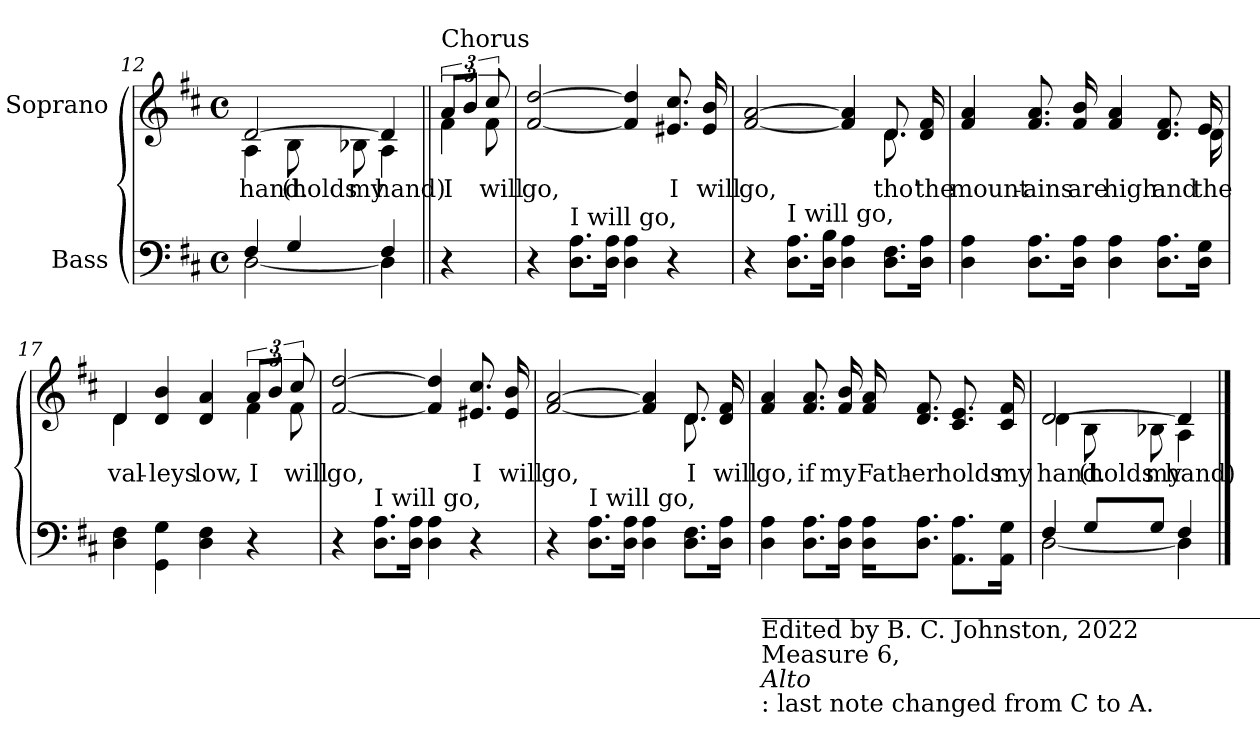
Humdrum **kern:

**kern	**kern	**text
*part2	*part1	*part1
*staff2	*staff1	*staff1
*I"Bass	*I"Soprano	*
*clefF4	*clefG2	*
*k[f#c#]	*k[f#c#]	*
*M4/4	*M4/4	*
*met(c)	*met(c)	*
=12	=12	=12
*^	*	*
!	!	!	!LO:LY:b
*	*	*^	*
4F#/	[2D\	[2d/	4A\	hand.
!	!	!	!	!LO:LY:b
4G/	.	.	8B\	(holds
!	!	!	!	!LO:LY:b
.	.	.	8B-X\	my
!	!	!	!	!LO:LY:b
4F#/	4D\]	4d/]	4A\	hand)
=13||	=13||	=13||	=13||	=13||
!	!	!LO:TX:a:t=Chorus	!	!
!	!	!	!	!LO:LY:b
*v	*v	*	*	*
4r	12a/L	6f#\	I
.	12b/J	.	.
!	!	!	!LO:LY:b
.	12cc#/	12f#\	will
=14	=14	=14	=14
!	!	!	!LO:LY:b
*	*v	*v	*
4r	[2f#/ [2dd/	go,
!LO:TX:a:t=I will go,	!	!
8.D\ 8.A\L	.	.
16D\ 16A\Jk	.	.
4D\ 4A\	4f#/] 4dd/]	.
!	!	!LO:LY:b
4r	8.e#X/ 8.cc#/	I
!	!	!LO:LY:b
.	16e#/ 16b/	will
!!LO:PB:g=z
=15	=15	=15
!	!	!LO:LY:b
*	*^	*
4r	[2f#/ [2a/	2ryy	go,
!LO:TX:a:t=I will go,	!	!	!
8.D\ 8.A\L	.	.	.
16D\ 16B\Jk	.	.	.
4D\ 4A\	4f#/] 4a/]	4ryy	.
!	!	!	!LO:LY:b
8.D\ 8.F#\L	8.d/	8.d\	tho'
!	!	!	!LO:LY:b
16D\ 16A\Jk	16d/ 16f#/	16ryy	the
=16	=16	=16	=16
!	!	!	!LO:LY:b
4D\ 4A\	4f#/ 4a/	4ryy	mount-
!	!	!	!LO:LY:b
8.D\ 8.A\L	8.f#/ 8.a/	4ryy	-ains
!	!	!	!LO:LY:b
16D\ 16A\Jk	16f#/ 16b/	.	are
!	!	!	!LO:LY:b
4D\ 4A\	4f#/ 4a/	4ryy	high
!	!	!	!LO:LY:b
8.D\ 8.A\L	8.d/ 8.f#/	8.ryy	and
!	!	!	!LO:LY:b
16D\ 16G\Jk	16e/	16d\	the
=17	=17	=17	=17
!	!	!	!LO:LY:b
4D\ 4F#\	4d/	4d\	val-
!	!	!	!LO:LY:b
4GG\ 4G\	4d/ 4b/	4ryy	-leys
!	!	!	!LO:LY:b
4D\ 4F#\	4d/ 4a/	4ryy	low,
!	!	!	!LO:LY:b
4r	12a/L	6f#\	I
.	12b/J	.	.
!	!	!	!LO:LY:b
.	12cc#/	12f#\	will
=18	=18	=18	=18
!	!	!	!LO:LY:b
*	*v	*v	*
4r	[2f#/ [2dd/	go,
!LO:TX:a:t=I will go,	!	!
8.D\ 8.A\L	.	.
16D\ 16A\Jk	.	.
4D\ 4A\	4f#/] 4dd/]	.
!	!	!LO:LY:b
4r	8.e#X/ 8.cc#/	I
!	!	!LO:LY:b
.	16e#/ 16b/	will
!!LO:LB:g=z
=19	=19	=19
!	!	!LO:LY:b
*	*^	*
4r	[2f#/ [2a/	2ryy	go,
!LO:TX:a:t=I will go,	!	!	!
8.D\ 8.A\L	.	.	.
16D\ 16A\Jk	.	.	.
4D\ 4A\	4f#/] 4a/]	4ryy	.
!	!	!	!LO:LY:b
8.D\ 8.F#\L	8.d/	8.d\	I
!	!	!	!LO:LY:b
16D\ 16A\Jk	16d/ 16f#/	16ryy	will
=20	=20	=20	=20
!LO:TX:b:t=__________________________________________	!	!	!
!LO:TX:b:t=Edited by B. C. Johnston, 2022	!	!	!
!LO:TX:b:t=Measure 6,	!	!	!
!LO:TX:b:i:t=Alto	!	!	!
!LO:TX:b:t=&colon; last note changed from C to A.	!	!	!
!	!	!	!LO:LY:b
*	*v	*v	*
4D\ 4A\	4f#/ 4a/	go,
!	!	!LO:LY:b
8.D\ 8.A\L	8.f#/ 8.a/	if
!	!	!LO:LY:b
16D\ 16A\Jk	16f#/ 16b/	my
!	!	!LO:LY:b
16D\ 16A\KL	16f#/ 16a/	Fath-
!	!	!LO:LY:b
8.D\ 8.A\J	8.d/ 8.f#/	-er
!	!	!LO:LY:b
8.AA\ 8.A\L	8.c#/ 8.e/	holds
!	!	!LO:LY:b
16AA\ 16G\Jk	16c#/ 16f#/	my
=21	=21	=21
*^	*	*
!	!	!	!LO:LY:b
*	*	*^	*
4F#/	[2D\	[2d/	4d\	hand.
!	!	!	!	!LO:LY:b
8G/L	.	.	8B\	(holds
!	!	!	!	!LO:LY:b
8G/J	.	.	8B-X\	my
!	!	!	!	!LO:LY:b
4F#/	4D\]	4d/]	4A\	hand)
*v	*v	*	*	*
*	*v	*v	*
==	==	==
*-	*-	*-
